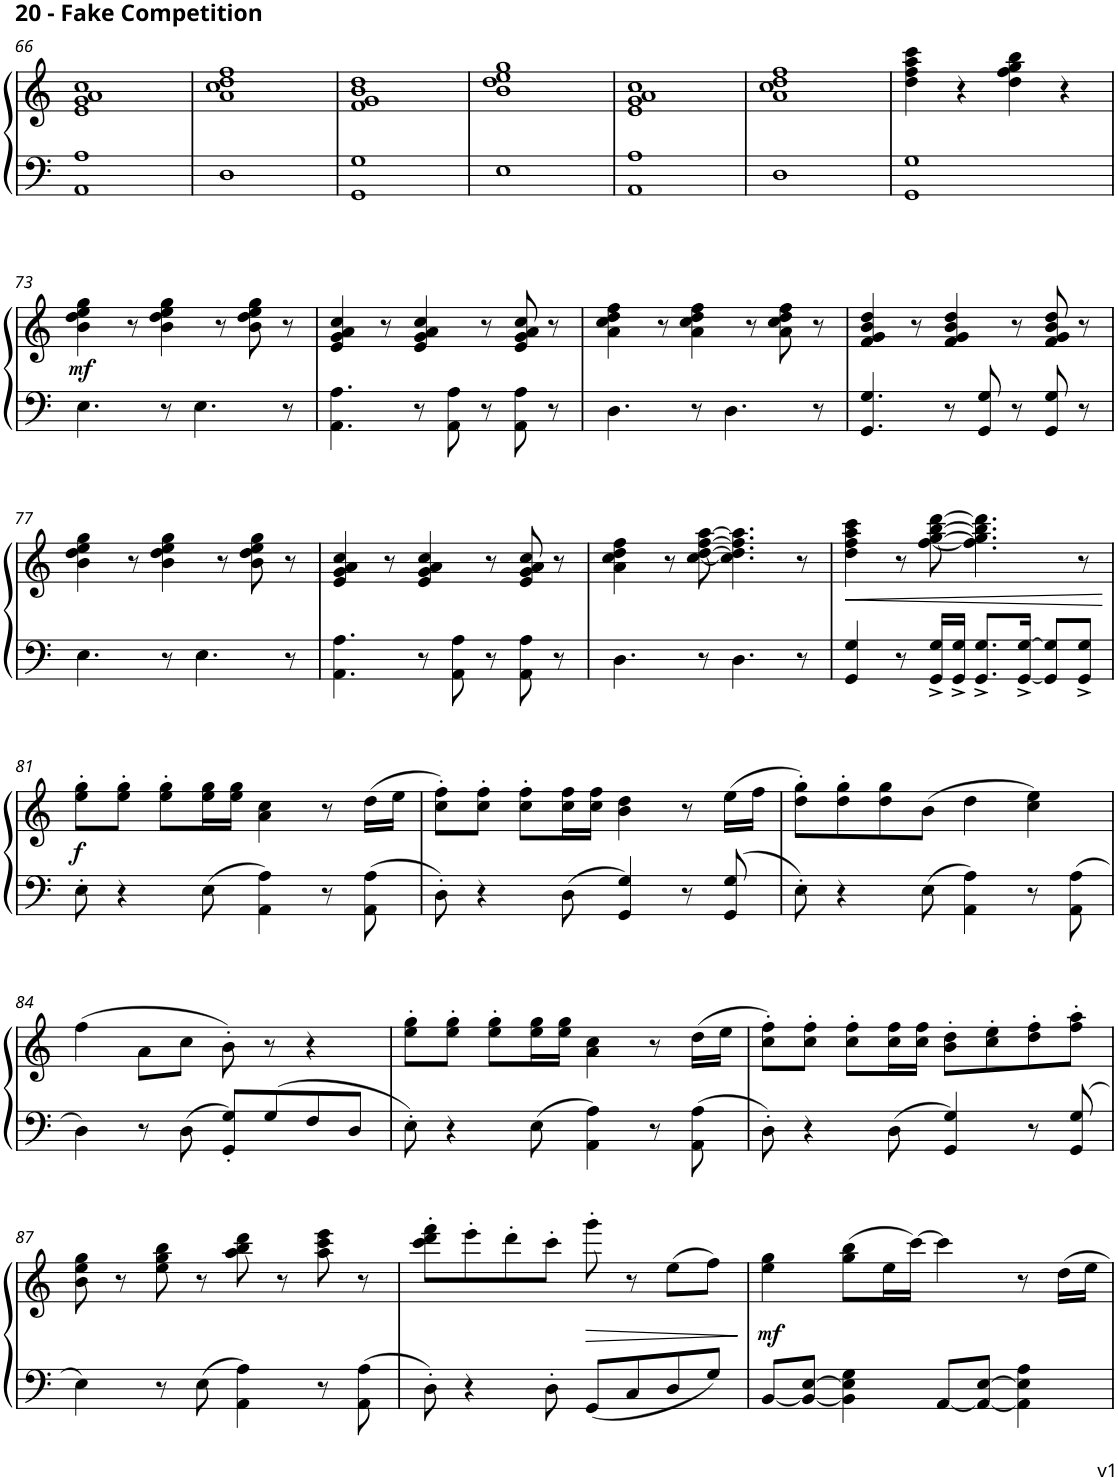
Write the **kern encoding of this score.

**kern	**kern	**dynam
*part1	*part1	*part1
*staff2	*staff1	*staff1/2
*I"Piano	*	*
*I'Pno.	*	*
!!LO:PB:g=z
*clefF4	*clefG2	*
*k[]	*k[]	*
*M4/4	*M4/4	*
=66	=66	=66
1AA 1A	1e 1g 1a 1cc	.
=67	=67	=67
1D	1a 1cc 1dd 1ff	.
=68	=68	=68
1GG 1G	1f 1g 1b 1dd	.
=69	=69	=69
1E	1b 1dd 1ee 1gg	.
=70	=70	=70
1AA 1A	1e 1g 1a 1cc	.
=71	=71	=71
1D	1a 1cc 1dd 1ff	.
=72	=72	=72
1GG 1G	4dd\ 4ff\ 4aa\ 4ccc\	.
.	4r	.
.	4dd\ 4ff\ 4gg\ 4bb\	.
.	4r	.
!!LO:LB:g=z
=73	=73	=73
!	!	!LO:DY:b
4.E\	4b\ 4dd\ 4ee\ 4gg\	mf
.	8r	.
8r	4b\ 4dd\ 4ee\ 4gg\	.
4.E\	.	.
.	8r	.
.	8b\ 8dd\ 8ee\ 8gg\	.
8r	8r	.
=74	=74	=74
4.AA\ 4.A\	4e/ 4g/ 4a/ 4cc/	.
.	8r	.
8r	4e/ 4g/ 4a/ 4cc/	.
8AA\ 8A\	.	.
8r	8r	.
8AA\ 8A\	8e/ 8g/ 8a/ 8cc/	.
8r	8r	.
=75	=75	=75
4.D\	4a\ 4cc\ 4dd\ 4ff\	.
.	8r	.
8r	4a\ 4cc\ 4dd\ 4ff\	.
4.D\	.	.
.	8r	.
.	8a\ 8cc\ 8dd\ 8ff\	.
8r	8r	.
=76	=76	=76
4.GG/ 4.G/	4f/ 4g/ 4b/ 4dd/	.
.	8r	.
8r	4f/ 4g/ 4b/ 4dd/	.
8GG/ 8G/	.	.
8r	8r	.
8GG/ 8G/	8f/ 8g/ 8b/ 8dd/	.
8r	8r	.
!!LO:LB:g=z
=77	=77	=77
4.E\	4b\ 4dd\ 4ee\ 4gg\	.
.	8r	.
8r	4b\ 4dd\ 4ee\ 4gg\	.
4.E\	.	.
.	8r	.
.	8b\ 8dd\ 8ee\ 8gg\	.
8r	8r	.
=78	=78	=78
4.AA\ 4.A\	4e/ 4g/ 4a/ 4cc/	.
.	8r	.
8r	4e/ 4g/ 4a/ 4cc/	.
8AA\ 8A\	.	.
8r	8r	.
8AA\ 8A\	8e/ 8g/ 8a/ 8cc/	.
8r	8r	.
=79	=79	=79
4.D\	4a\ 4cc\ 4dd\ 4ff\	.
.	8r	.
8r	[8cc\ [8dd\ [8ff\ [8aa\	.
4.D\	4.cc\] 4.dd\] 4.ff\] 4.aa\]	.
8r	8r	.
=80	=80	=80
!	!	!LO:HP:b
4GG/ 4G/	4dd\ 4ff\ 4aa\ 4ccc\	<
8r	8r	.
16GG/^ 16G/^LL	[8ff\ [8gg\ [8bb\ [8ddd\	.
16GG/^ 16G/^JJ	.	.
8.GG/^ 8.G/^L	4.ff\] 4.gg\] 4.bb\] 4.ddd\]	.
[16GG/^ [16G/^Jk	.	.
8GG/] 8G/]L	.	.
8GG/^ 8G/^J	8r	.
.	.	[
!!LO:LB:g=z
=81	=81	=81
!	!	!LO:DY:b
8E'\	8ee\' 8gg\'L	f
4r	8ee\' 8gg\'J	.
.	8ee\' 8gg\'L	.
8E\	16ee\ 16gg\L	.
.	16ee\ 16gg\JJ	.
4AA\ 4A\	4a\ 4cc\	.
8r	8r	.
8AA\ 8A\	(16dd\LL	.
.	16ee\JJ	.
=82	=82	=82
8D'\	8cc\' 8ff\'L)	.
4r	8cc\' 8ff\'J	.
.	8cc\' 8ff\'L	.
8D\	16cc\ 16ff\L	.
.	16cc\ 16ff\JJ	.
4GG/ 4G/	4b\ 4dd\	.
8r	8r	.
8GG/ 8G/	(16ee\LL	.
.	16ff\JJ	.
=83	=83	=83
8E'\	8dd\' 8gg\'L)	.
4r	8dd\' 8gg\'	.
.	8dd\ 8gg\	.
8E\	(8b\J	.
4AA\ 4A\	4dd\	.
8r	4cc\ 4ee\)	.
8AA\ 8A\	.	.
!!LO:LB:g=z
=84	=84	=84
4D\	(4ff\	.
8r	8a\L	.
8D\	8cc\J	.
8GG/' 8G/'L	8b'\)	.
8G/	8r	.
8F/	4r	.
8D/J	.	.
=85	=85	=85
8E'\	8ee\' 8gg\'L	.
4r	8ee\' 8gg\'J	.
.	8ee\' 8gg\'L	.
8E\	16ee\ 16gg\L	.
.	16ee\ 16gg\JJ	.
4AA\ 4A\	4a\ 4cc\	.
8r	8r	.
8AA\ 8A\	(16dd\LL	.
.	16ee\JJ	.
=86	=86	=86
8D'\	8cc\' 8ff\'L)	.
4r	8cc\' 8ff\'J	.
.	8cc\' 8ff\'L	.
8D\	16cc\ 16ff\L	.
.	16cc\ 16ff\JJ	.
4GG/ 4G/	8b\' 8dd\'L	.
.	8cc\' 8ee\'	.
8r	8dd\' 8ff\'	.
8GG/ 8G/	8ff\' 8aa\'J	.
!!LO:LB:g=z
=87	=87	=87
4E\	8b\ 8ee\ 8gg\	.
.	8r	.
8r	8ee\ 8gg\ 8bb\	.
8E\	8r	.
4AA\ 4A\	8aa\ 8bb\ 8ddd\	.
.	8r	.
8r	8aa\ 8ccc\ 8eee\	.
8AA\ 8A\	8r	.
=88	=88	=88
8D'\	8ccc\' 8ddd\' 8fff\'L	.
4r	8eee'\	.
.	8ddd'\	.
8D'\	8ccc'\J	.
!	!	!LO:HP:b
8GG/L	8ggg'\	>
8C/	8r	.
8D/	(8ee\L	.
8G/J	8ff\J)	.
.	.	]
=89	=89	=89
!	!	!LO:DY:b
[8BB/L	4ee\ 4gg\	mf
8BB/_ [8E/J	.	.
4BB\] 4E\] 4G\	(8gg\ 8bb\L	.
.	16ee\L	.
.	[16ccc\JJ)	.
[8AA/L	4ccc\]	.
8AA/_ [8E/J	.	.
4AA\] 4E\] 4A\	8r	.
.	16dd\LL	.
.	16ee\JJ	.
=	=	=
*-	*-	*-
